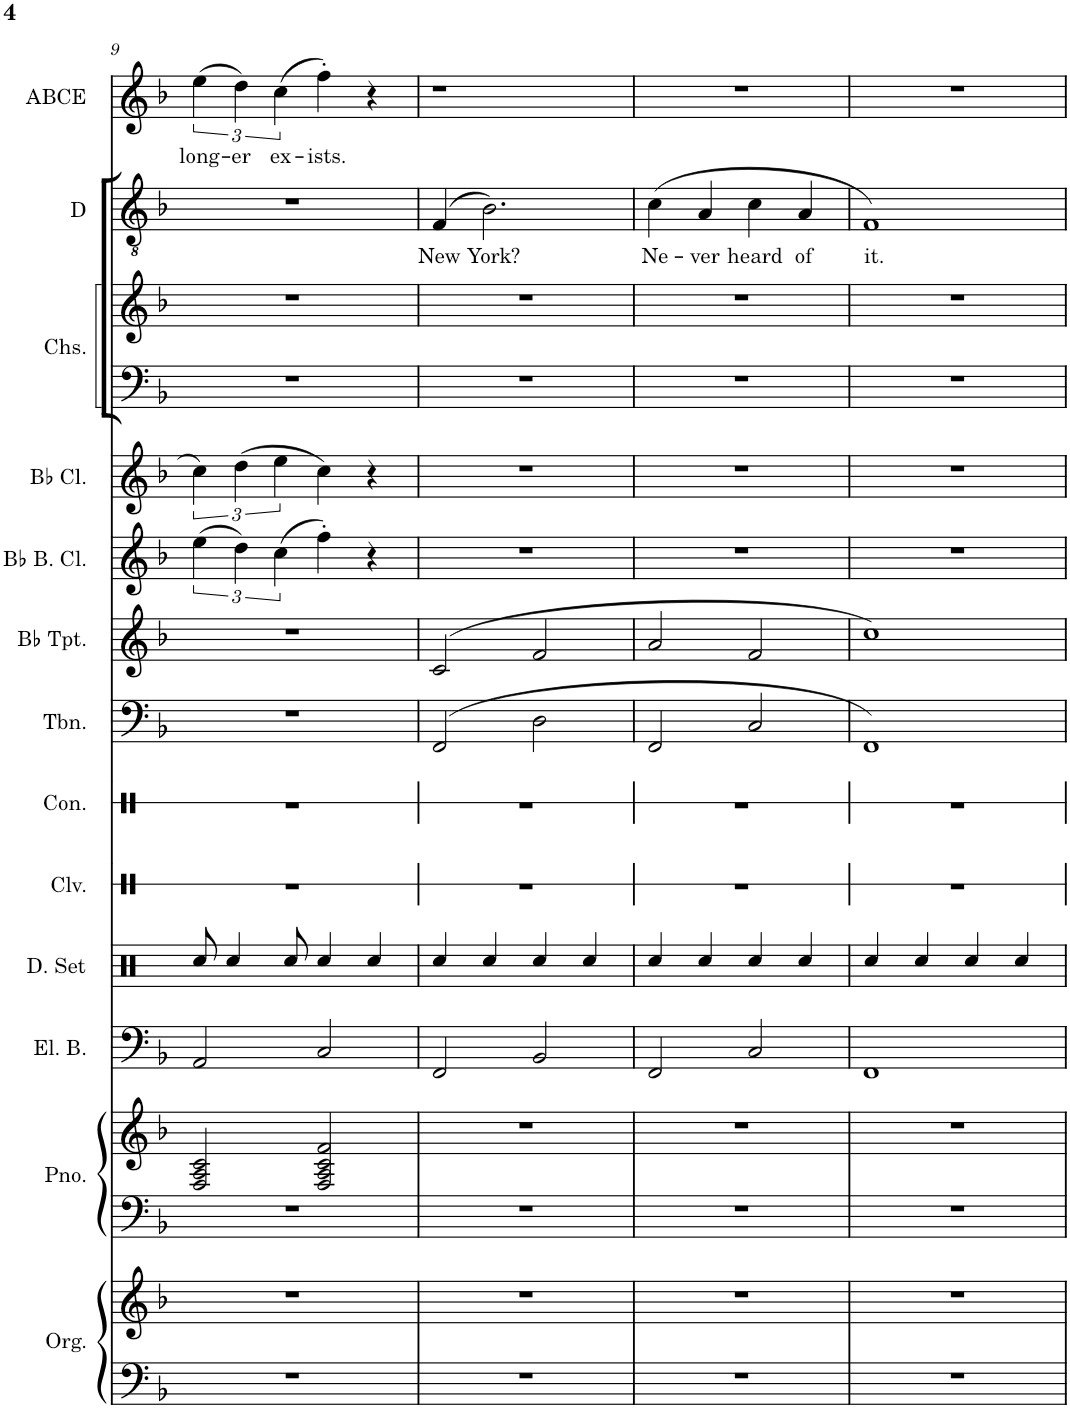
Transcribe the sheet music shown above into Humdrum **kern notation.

**kern	**kern	**kern	**kern	**kern	**kern	**kern	**kern	**kern	**kern	**kern	**kern	**kern	**kern	**kern	**text	**kern	**text
*part13	*part13	*part12	*part12	*part11	*part10	*part9	*part8	*part7	*part6	*part5	*part4	*part3	*part3	*part2	*part2	*part1	*part1
*staff16	*staff15	*staff14	*staff13	*staff12	*staff11	*staff10	*staff9	*staff8	*staff7	*staff6	*staff5	*staff4	*staff3	*staff2	*staff2	*staff1	*staff1
*I"Organ	*	*I"Piano	*	*I"Electric Bass	*I"Drumset	*I"Claves	*I"Congas	*I"Trombone	*I"Bb Trumpet	*I"Bb Bass Clarinet	*I"Bb Clarinet	*I"Chorus	*	*I"Dan	*	*I"Allie Belle Celle Ellie	*
*I'Org.	*	*I'Pno.	*	*I'El. B.	*I'D. Set	*I'Clv.	*I'Con.	*I'Tbn.	*I'Bb Tpt.	*I'Bb B. Cl.	*I'Bb Cl.	*I'Chs.	*	*I'D	*	*I'ABCE	*
!!LO:PB:g=z
*clefF4	*clefG2	*clefF4	*clefG2	*clefF4	*clefX	*clefX	*clefX	*clefF4	*clefG2	*clefG2	*clefG2	*clefF4	*clefG2	*clefGv2	*	*clefG2	*
*	*	*	*	*Trd7c12	*	*	*	*	*Trd1c2	*Trd7c12	*Trd1c2	*	*	*Trd8c14	*	*Trd1c2	*
*k[b-]	*k[b-]	*k[b-]	*k[b-]	*k[b-]	*k[]	*k[]	*k[]	*k[b-]	*k[b-]	*k[b-]	*k[b-]	*k[b-]	*k[b-]	*k[b-]	*	*k[b-]	*
*M4/4	*M4/4	*M4/4	*M4/4	*M4/4	*M4/4	*M4/4	*M4/4	*M4/4	*M4/4	*M4/4	*M4/4	*M4/4	*M4/4	*M4/4	*	*M4/4	*
=9	=9	=9	=9	=9	=9	=9	=9	=9	=9	=9	=9	=9	=9	=9	=9	=9	=9
!	!	!	!	!	!	!	!	!	!	!	!	!	!	!	!	!	!LO:LY:b
1r	1r	1r	2F/ 2A/ 2c/	2AA/	8Rcc/	1r	1r	1r	1r	(6ee\	6cc\	1r	1r	1r	.	(6ee\	long-
.	.	.	.	.	4Rcc/	.	.	.	.	.	.	.	.	.	.	.	.
!	!	!	!	!	!	!	!	!	!	!	!	!	!	!	!	!	!LO:LY:b
.	.	.	.	.	.	.	.	.	.	6dd\)	(6dd\	.	.	.	.	6dd\)	-er
!	!	!	!	!	!	!	!	!	!	!	!	!	!	!	!	!	!LO:LY:b
.	.	.	.	.	.	.	.	.	.	(6cc\	6ee\	.	.	.	.	(6cc\	ex-
.	.	.	.	.	8Rcc/	.	.	.	.	.	.	.	.	.	.	.	.
!	!	!	!	!	!	!	!	!	!	!	!	!	!	!	!	!	!LO:LY:b
.	.	.	2F/ 2A/ 2c/ 2f/	2C/	4Rcc/	.	.	.	.	4ff'\)	4cc\)	.	.	.	.	4ff'\)	-ists.
.	.	.	.	.	4Rcc/	.	.	.	.	4r	4r	.	.	.	.	4r	.
=10	=10	=10	=10	=10	=10	=10	=10	=10	=10	=10	=10	=10	=10	=10	=10	=10	=10
!	!	!	!	!	!	!	!	!	!	!	!	!	!	!	!LO:LY:b	!	!
1r	1r	1r	1r	2FF/	4Rcc/	1r	1r	(2FF/	(2c/	1r	1r	1r	1r	(4F/	New	1r	.
!	!	!	!	!	!	!	!	!	!	!	!	!	!	!	!LO:LY:b	!	!
.	.	.	.	.	4Rcc/	.	.	.	.	.	.	.	.	2.B-\)	York?	.	.
.	.	.	.	2BB-/	4Rcc/	.	.	2D\	2f/	.	.	.	.	.	.	.	.
.	.	.	.	.	4Rcc/	.	.	.	.	.	.	.	.	.	.	.	.
=11	=11	=11	=11	=11	=11	=11	=11	=11	=11	=11	=11	=11	=11	=11	=11	=11	=11
!	!	!	!	!	!	!	!	!	!	!	!	!	!	!	!LO:LY:b	!	!
1r	1r	1r	1r	2FF/	4Rcc/	1r	1r	2FF/	2a/	1r	1r	1r	1r	(4c\	Ne-	1r	.
!	!	!	!	!	!	!	!	!	!	!	!	!	!	!	!LO:LY:b	!	!
.	.	.	.	.	4Rcc/	.	.	.	.	.	.	.	.	4A/	-ver	.	.
!	!	!	!	!	!	!	!	!	!	!	!	!	!	!	!LO:LY:b	!	!
.	.	.	.	2C/	4Rcc/	.	.	2C/	2f/	.	.	.	.	4c\	heard	.	.
!	!	!	!	!	!	!	!	!	!	!	!	!	!	!	!LO:LY:b	!	!
.	.	.	.	.	4Rcc/	.	.	.	.	.	.	.	.	4A/	of	.	.
=12	=12	=12	=12	=12	=12	=12	=12	=12	=12	=12	=12	=12	=12	=12	=12	=12	=12
!	!	!	!	!	!	!	!	!	!	!	!	!	!	!	!LO:LY:b	!	!
1r	1r	1r	1r	1FF	4Rcc/	1r	1r	1FF)	1cc)	1r	1r	1r	1r	1F)	it.	1r	.
.	.	.	.	.	4Rcc/	.	.	.	.	.	.	.	.	.	.	.	.
.	.	.	.	.	4Rcc/	.	.	.	.	.	.	.	.	.	.	.	.
.	.	.	.	.	4Rcc/	.	.	.	.	.	.	.	.	.	.	.	.
=	=	=	=	=	=	=	=	=	=	=	=	=	=	=	=	=	=
*-	*-	*-	*-	*-	*-	*-	*-	*-	*-	*-	*-	*-	*-	*-	*-	*-	*-
